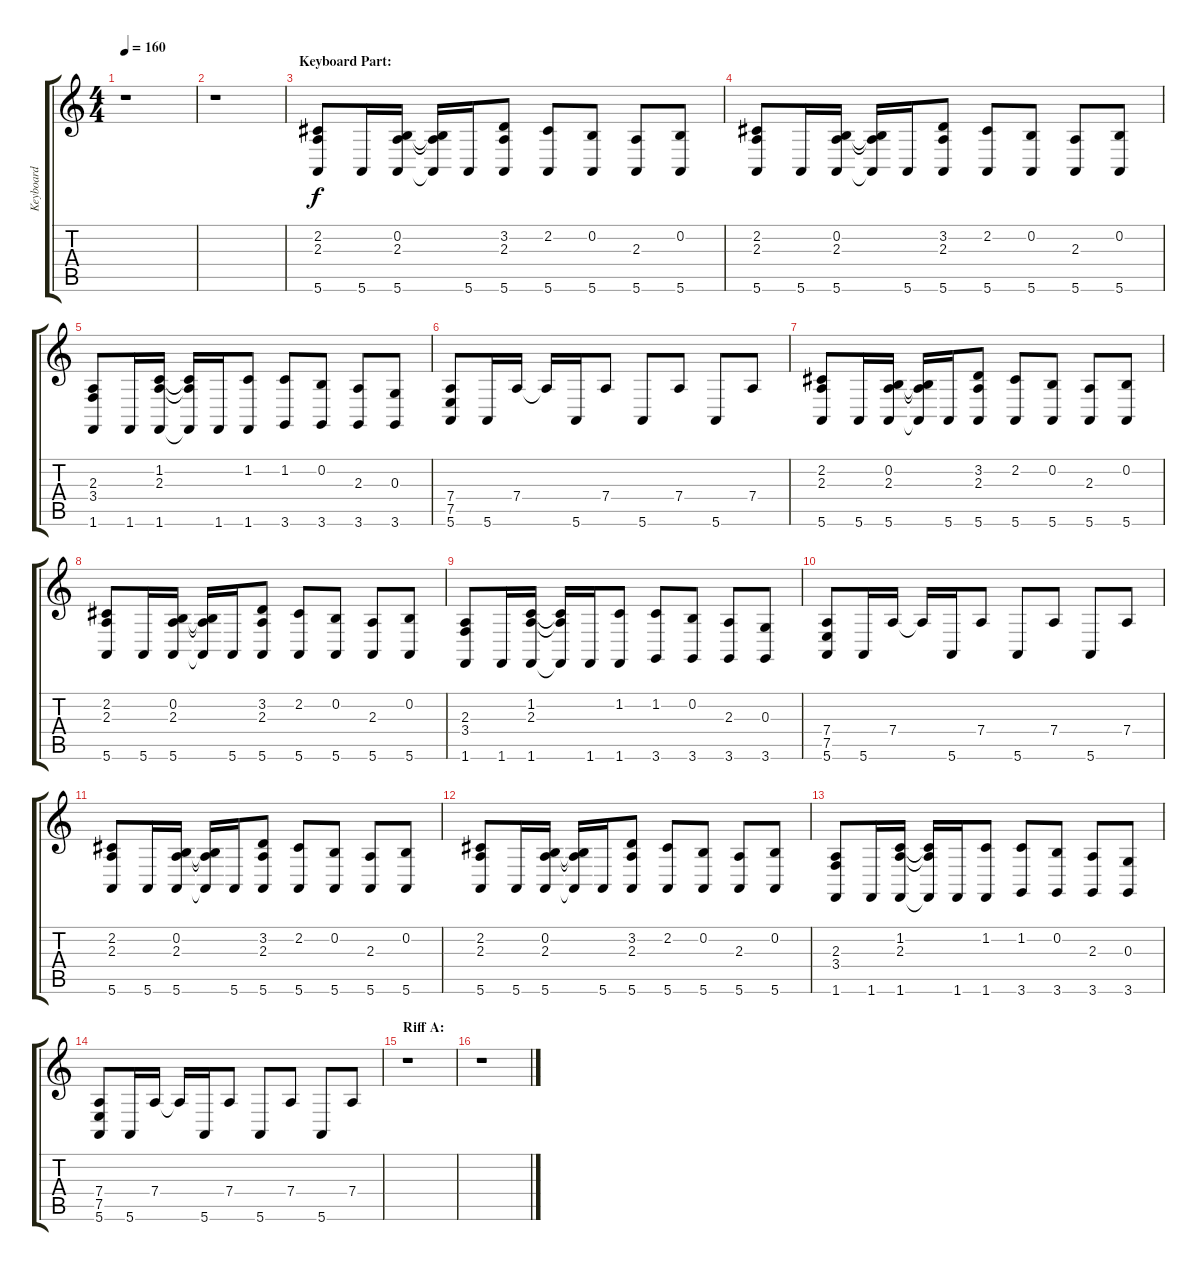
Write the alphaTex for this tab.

\track ("Keyboard" "Keyboard") {instrument acousticgrandpiano}
\staff {score tabs}
\tuning (E4 B3 G3 D3 A2 E2) {hide}
\ts (4 4)
\tempo 160
\clef g2
\ks c
r.1{dy f} |
r.1 |
\section ("" "Keyboard Part:")
(2.2 2.3 5.6).8{volume 10 instrument acousticgrandpiano} 5.6.16 (0.2 2.3 5.6).16 (0.2{t} 2.3{t} 5.6{t}).16 5.6.16 (3.2 2.3 5.6).8 (2.2 5.6).8 (0.2 5.6).8 (2.3 5.6).8 (0.2 5.6).8 |
(2.2 2.3 5.6).8 5.6.16 (0.2 2.3 5.6).16 (0.2{t} 2.3{t} 5.6{t}).16 5.6.16 (3.2 2.3 5.6).8 (2.2 5.6).8 (0.2 5.6).8 (2.3 5.6).8 (0.2 5.6).8 |
(2.3 3.4 1.6).8 1.6.16 (1.2 2.3 1.6).16 (1.2{t} 2.3{t} 1.6{t}).16 1.6.16 (1.2 1.6).8 (1.2 3.6).8 (0.2 3.6).8 (2.3 3.6).8 (0.3 3.6).8 |
(7.4 7.5 5.6).8 5.6.16 7.4.16 7.4{t}.16 5.6.16 7.4.8 5.6.8 7.4.8 5.6.8 7.4.8 |
(2.2 2.3 5.6).8 5.6.16 (0.2 2.3 5.6).16 (0.2{t} 2.3{t} 5.6{t}).16 5.6.16 (3.2 2.3 5.6).8 (2.2 5.6).8 (0.2 5.6).8 (2.3 5.6).8 (0.2 5.6).8 |
(2.2 2.3 5.6).8 5.6.16 (0.2 2.3 5.6).16 (0.2{t} 2.3{t} 5.6{t}).16 5.6.16 (3.2 2.3 5.6).8 (2.2 5.6).8 (0.2 5.6).8 (2.3 5.6).8 (0.2 5.6).8 |
(2.3 3.4 1.6).8 1.6.16 (1.2 2.3 1.6).16 (1.2{t} 2.3{t} 1.6{t}).16 1.6.16 (1.2 1.6).8 (1.2 3.6).8 (0.2 3.6).8 (2.3 3.6).8 (0.3 3.6).8 |
(7.4 7.5 5.6).8 5.6.16 7.4.16 7.4{t}.16 5.6.16 7.4.8 5.6.8 7.4.8 5.6.8 7.4.8 |
(2.2 2.3 5.6).8 5.6.16 (0.2 2.3 5.6).16 (0.2{t} 2.3{t} 5.6{t}).16 5.6.16 (3.2 2.3 5.6).8 (2.2 5.6).8 (0.2 5.6).8 (2.3 5.6).8 (0.2 5.6).8 |
(2.2 2.3 5.6).8 5.6.16 (0.2 2.3 5.6).16 (0.2{t} 2.3{t} 5.6{t}).16 5.6.16 (3.2 2.3 5.6).8 (2.2 5.6).8 (0.2 5.6).8 (2.3 5.6).8 (0.2 5.6).8 |
(2.3 3.4 1.6).8 1.6.16 (1.2 2.3 1.6).16 (1.2{t} 2.3{t} 1.6{t}).16 1.6.16 (1.2 1.6).8 (1.2 3.6).8 (0.2 3.6).8 (2.3 3.6).8 (0.3 3.6).8 |
(7.4 7.5 5.6).8 5.6.16 7.4.16 7.4{t}.16 5.6.16 7.4.8 5.6.8 7.4.8 5.6.8 7.4.8 |
\section ("" "Riff A:")
r.1 |
r.1
